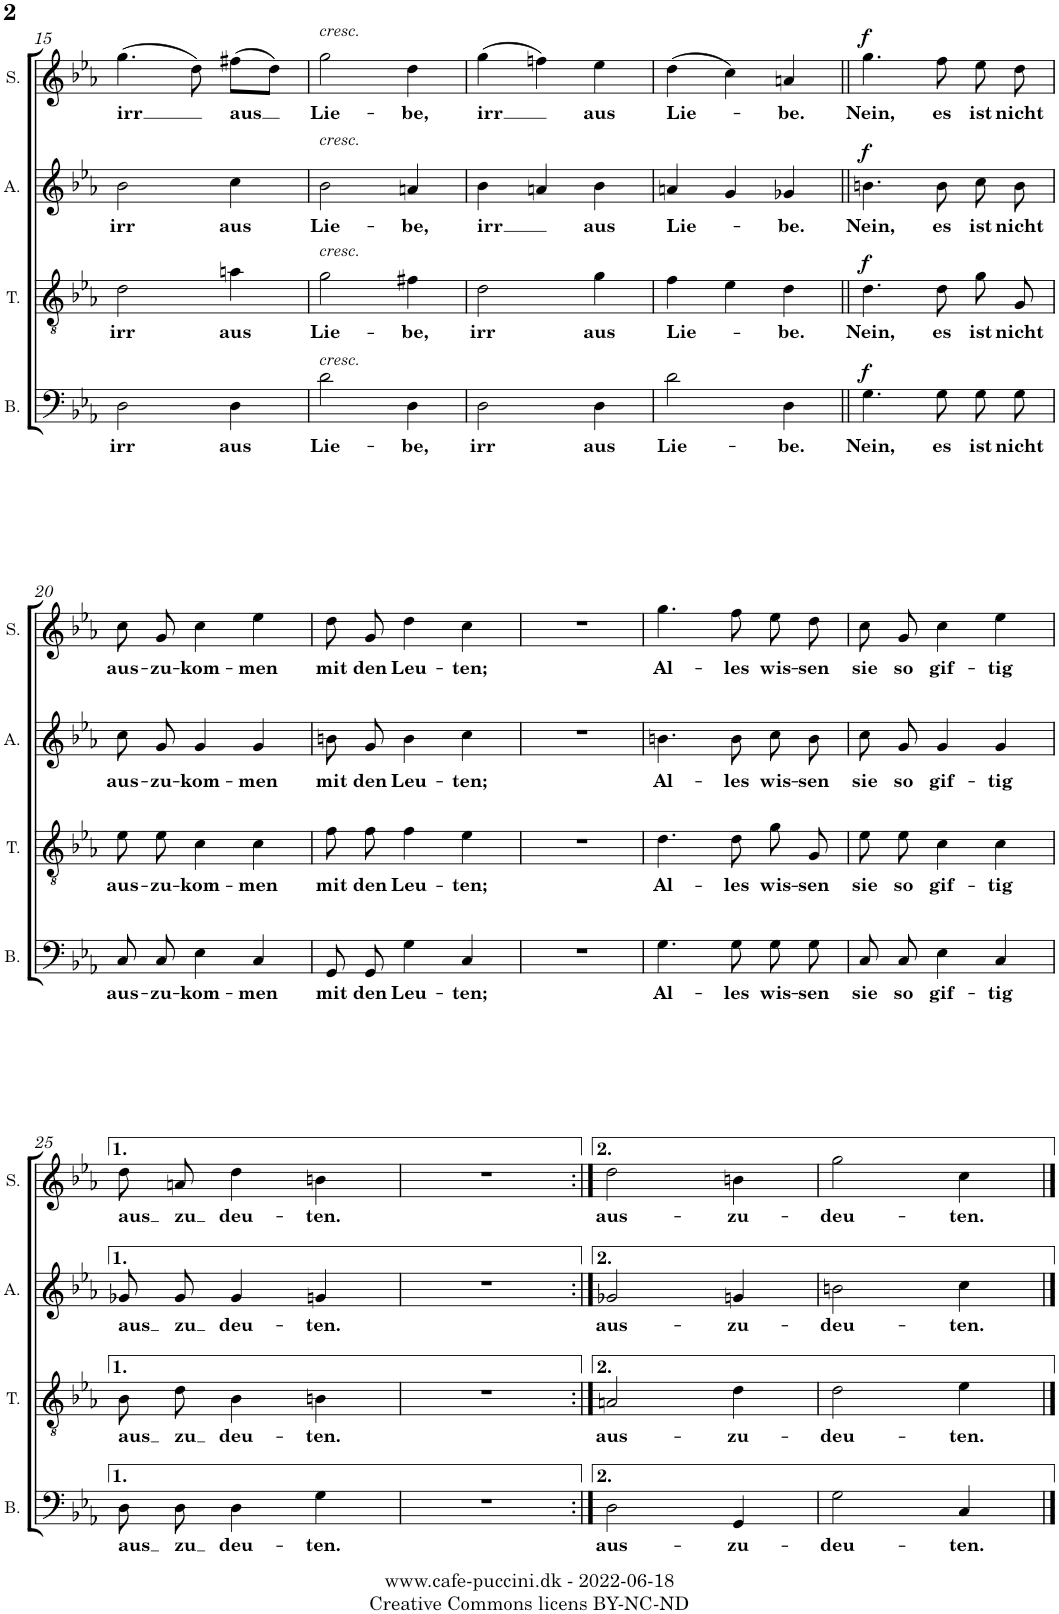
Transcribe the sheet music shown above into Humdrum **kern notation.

**kern	**text	**dynam	**kern	**text	**dynam	**kern	**text	**dynam	**kern	**text	**dynam
*part4	*part4	*part4	*part3	*part3	*part3	*part2	*part2	*part2	*part1	*part1	*part1
*staff4	*staff4	*staff4	*staff3	*staff3	*staff3	*staff2	*staff2	*staff2	*staff1	*staff1	*staff1
*I"Bass	*	*	*I"Tenor	*	*	*I"Alto	*	*	*I"Soprano	*	*
*I'B.	*	*	*I'T.	*	*	*I'A.	*	*	*I'S.	*	*
!!LO:PB:g=z
*clefF4	*	*	*clefGv2	*	*	*clefG2	*	*	*clefG2	*	*
*k[b-e-a-]	*	*	*k[b-e-a-]	*	*	*k[b-e-a-]	*	*	*k[b-e-a-]	*	*
*M3/4	*	*	*M3/4	*	*	*M3/4	*	*	*M3/4	*	*
=15	=15	=15	=15	=15	=15	=15	=15	=15	=15	=15	=15
!	!LO:LY:b	!	!	!LO:LY:b	!	!	!LO:LY:b	!	!	!LO:LY:b	!
2D\	irr	.	2d\	irr	.	2b-\	irr	.	(4.gg\	irr	.
.	.	.	.	.	.	.	.	.	8dd\)	.	.
!	!LO:LY:b	!	!	!LO:LY:b	!	!	!LO:LY:b	!	!	!LO:LY:b	!
4D\	aus	.	4an\	aus	.	4cc\	aus	.	(8ff#X\L	aus	.
.	.	.	.	.	.	.	.	.	8dd\J)	.	.
=16	=16	=16	=16	=16	=16	=16	=16	=16	=16	=16	=16
!	!	!	!	!	!	!	!	!	!LO:TX:a:i:t=cresc.	!	!
!	!	!	!	!	!	!LO:TX:a:i:t=cresc.	!	!	!	!	!
!	!	!	!LO:TX:a:i:t=cresc.	!	!	!	!	!	!	!	!
!LO:TX:a:i:t=cresc.	!	!	!	!	!	!	!	!	!	!	!
!	!LO:LY:b	!	!	!LO:LY:b	!	!	!LO:LY:b	!	!	!LO:LY:b	!
2d\	Lie-	.	2g\	Lie-	.	2b-\	Lie-	.	2gg\	Lie-	.
!	!LO:LY:b	!	!	!LO:LY:b	!	!	!LO:LY:b	!	!	!LO:LY:b	!
4D\	-be,	.	4f#X\	-be,	.	4an/	-be,	.	4dd\	-be,	.
=17	=17	=17	=17	=17	=17	=17	=17	=17	=17	=17	=17
!	!LO:LY:b	!	!	!LO:LY:b	!	!	!LO:LY:b	!	!	!LO:LY:b	!
2D\	irr	.	2d\	irr	.	4b-\	irr	.	(4gg\	irr	.
.	.	.	.	.	.	4an/	.	.	4ffn\)	.	.
!	!LO:LY:b	!	!	!LO:LY:b	!	!	!LO:LY:b	!	!	!LO:LY:b	!
4D\	aus	.	4g\	aus	.	4b-\	aus	.	4ee-\	aus	.
=18	=18	=18	=18	=18	=18	=18	=18	=18	=18	=18	=18
!	!LO:LY:b	!	!	!LO:LY:b	!	!	!LO:LY:b	!	!	!LO:LY:b	!
2d\	Lie-	.	4f\	Lie-	.	4an/	Lie-	.	(4dd\	Lie-	.
.	.	.	4e-\	.	.	4g/	.	.	4cc\)	.	.
!	!LO:LY:b	!	!	!LO:LY:b	!	!	!LO:LY:b	!	!	!LO:LY:b	!
4D\	-be.	.	4d\	-be.	.	4g-X/	-be.	.	4an/	-be.	.
=19||	=19||	=19||	=19||	=19||	=19||	=19||	=19||	=19||	=19||	=19||	=19||
!	!LO:LY:b	!LO:DY:a	!	!LO:LY:b	!LO:DY:a	!	!LO:LY:b	!LO:DY:a	!	!LO:LY:b	!LO:DY:a
4.G\	Nein,	f	4.d\	Nein,	f	4.bn\	Nein,	f	4.gg\	Nein,	f
!	!LO:LY:b	!	!	!LO:LY:b	!	!	!LO:LY:b	!	!	!LO:LY:b	!
8G\	es	.	8d\	es	.	8b\	es	.	8ff\	es	.
!	!LO:LY:b	!	!	!LO:LY:b	!	!	!LO:LY:b	!	!	!LO:LY:b	!
8G\L	ist	.	8g\L	ist	.	8cc\L	ist	.	8ee-\	ist	.
!	!LO:LY:b	!	!	!LO:LY:b	!	!	!LO:LY:b	!	!	!LO:LY:b	!
8G\J	nicht	.	8G\J	nicht	.	8b\J	nicht	.	8dd\	nicht	.
!!LO:LB:g=z
=20	=20	=20	=20	=20	=20	=20	=20	=20	=20	=20	=20
!	!LO:LY:b	!	!	!LO:LY:b	!	!	!LO:LY:b	!	!	!LO:LY:b	!
8C/L	aus-	.	8e-\L	aus-	.	8cc/L	aus-	.	8cc\	aus-	.
!	!LO:LY:b	!	!	!LO:LY:b	!	!	!LO:LY:b	!	!	!LO:LY:b	!
8C/J	-zu-	.	8e-\J	-zu-	.	8g/J	-zu-	.	8g/	-zu-	.
!	!LO:LY:b	!	!	!LO:LY:b	!	!	!LO:LY:b	!	!	!LO:LY:b	!
4E-\	-kom-	.	4c\	-kom-	.	4g/	-kom-	.	4cc\	-kom-	.
!	!LO:LY:b	!	!	!LO:LY:b	!	!	!LO:LY:b	!	!	!LO:LY:b	!
4C/	-men	.	4c\	-men	.	4g/	-men	.	4ee-\	-men	.
=21	=21	=21	=21	=21	=21	=21	=21	=21	=21	=21	=21
!	!LO:LY:b	!	!	!LO:LY:b	!	!	!LO:LY:b	!	!	!LO:LY:b	!
8GG/L	mit	.	8f\L	mit	.	8bn/L	mit	.	8dd\	mit	.
!	!LO:LY:b	!	!	!LO:LY:b	!	!	!LO:LY:b	!	!	!LO:LY:b	!
8GG/J	den	.	8f\J	den	.	8g/J	den	.	8g/	den	.
!	!LO:LY:b	!	!	!LO:LY:b	!	!	!LO:LY:b	!	!	!LO:LY:b	!
4G\	Leu-	.	4f\	Leu-	.	4b\	Leu-	.	4dd\	Leu-	.
!	!LO:LY:b	!	!	!LO:LY:b	!	!	!LO:LY:b	!	!	!LO:LY:b	!
4C/	-ten;	.	4e-\	-ten;	.	4cc\	-ten;	.	4cc\	-ten;	.
=22	=22	=22	=22	=22	=22	=22	=22	=22	=22	=22	=22
2.r	.	.	2.r	.	.	2.r	.	.	2.r	.	.
=23	=23	=23	=23	=23	=23	=23	=23	=23	=23	=23	=23
!	!LO:LY:b	!	!	!LO:LY:b	!	!	!LO:LY:b	!	!	!LO:LY:b	!
4.G\	Al-	.	4.d\	Al-	.	4.bn\	Al-	.	4.gg\	Al-	.
!	!LO:LY:b	!	!	!LO:LY:b	!	!	!LO:LY:b	!	!	!LO:LY:b	!
8G\	-les	.	8d\	-les	.	8b\	-les	.	8ff\	-les	.
!	!LO:LY:b	!	!	!LO:LY:b	!	!	!LO:LY:b	!	!	!LO:LY:b	!
8G\L	wis-	.	8g\L	wis-	.	8cc\L	wis-	.	8ee-\	wis-	.
!	!LO:LY:b	!	!	!LO:LY:b	!	!	!LO:LY:b	!	!	!LO:LY:b	!
8G\J	-sen	.	8G\J	-sen	.	8b\J	-sen	.	8dd\	-sen	.
=24	=24	=24	=24	=24	=24	=24	=24	=24	=24	=24	=24
!	!LO:LY:b	!	!	!LO:LY:b	!	!	!LO:LY:b	!	!	!LO:LY:b	!
8C/L	sie	.	8e-\L	sie	.	8cc/L	sie	.	8cc\	sie	.
!	!LO:LY:b	!	!	!LO:LY:b	!	!	!LO:LY:b	!	!	!LO:LY:b	!
8C/J	so	.	8e-\J	so	.	8g/J	so	.	8g/	so	.
!	!LO:LY:b	!	!	!LO:LY:b	!	!	!LO:LY:b	!	!	!LO:LY:b	!
4E-\	gif-	.	4c\	gif-	.	4g/	gif-	.	4cc\	gif-	.
!	!LO:LY:b	!	!	!LO:LY:b	!	!	!LO:LY:b	!	!	!LO:LY:b	!
4C/	-tig	.	4c\	-tig	.	4g/	-tig	.	4ee-\	-tig	.
!!LO:LB:g=z
=25	=25	=25	=25	=25	=25	=25	=25	=25	=25	=25	=25
!	!LO:LY:b	!	!	!LO:LY:b	!	!	!LO:LY:b	!	!	!LO:LY:b	!
8D\L	aus	.	8B-\L	aus	.	8g-X/L	aus	.	8dd\	aus	.
!	!LO:LY:b	!	!	!LO:LY:b	!	!	!LO:LY:b	!	!	!LO:LY:b	!
8D\J	zu	.	8d\J	zu	.	8g-/J	zu	.	8an/	zu	.
!	!LO:LY:b	!	!	!LO:LY:b	!	!	!LO:LY:b	!	!	!LO:LY:b	!
4D\	deu-	.	4B-\	deu-	.	4g-/	deu-	.	4dd\	deu-	.
!	!LO:LY:b	!	!	!LO:LY:b	!	!	!LO:LY:b	!	!	!LO:LY:b	!
4G\	-ten.	.	4Bn\	-ten.	.	4gn/	-ten.	.	4bn\	-ten.	.
=26	=26	=26	=26	=26	=26	=26	=26	=26	=26	=26	=26
2.r	.	.	2.r	.	.	2.r	.	.	2.r	.	.
=27:|!	=27:|!	=27:|!	=27:|!	=27:|!	=27:|!	=27:|!	=27:|!	=27:|!	=27:|!	=27:|!	=27:|!
!	!LO:LY:b	!	!	!LO:LY:b	!	!	!LO:LY:b	!	!	!LO:LY:b	!
2D\	aus-	.	2An/	aus-	.	2g-X/	aus-	.	2dd\	aus-	.
!	!LO:LY:b	!	!	!LO:LY:b	!	!	!LO:LY:b	!	!	!LO:LY:b	!
4GG/	-zu-	.	4d\	-zu-	.	4gn/	-zu-	.	4bn\	-zu-	.
=28	=28	=28	=28	=28	=28	=28	=28	=28	=28	=28	=28
!	!LO:LY:b	!	!	!LO:LY:b	!	!	!LO:LY:b	!	!	!LO:LY:b	!
2G\	-deu-	.	2d\	-deu-	.	2bn\	-deu-	.	2gg\	-deu-	.
!	!LO:LY:b	!	!	!LO:LY:b	!	!	!LO:LY:b	!	!	!LO:LY:b	!
4C/	-ten.	.	4e-\	-ten.	.	4cc\	-ten.	.	4cc\	-ten.	.
==	==	==	==	==	==	==	==	==	==	==	==
*-	*-	*-	*-	*-	*-	*-	*-	*-	*-	*-	*-
